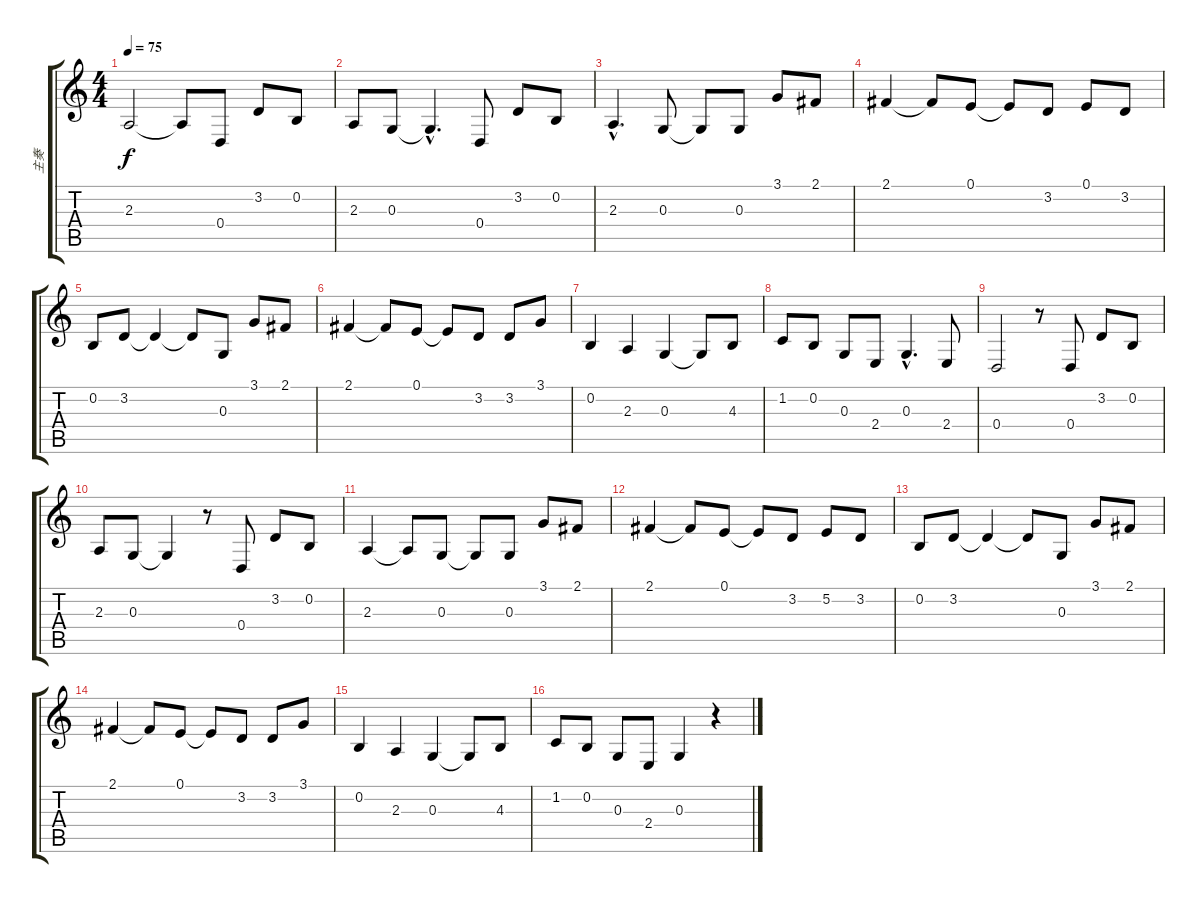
\track ("主奏" "主奏") {instrument recorder}
\staff {score tabs}
\tuning (E4 B3 G3 D3 A2 E2) {hide}
\ts (4 4)
\tempo 75
\clef g2
\ks c
2.3.2{dy f} 2.3{t}.8 0.4.8 3.2.8 0.2.8 |
2.3.8 0.3.8 0.3{hac t}.4{d} 0.4.8 3.2.8 0.2.8 |
2.3{hac}.4{d} 0.3.8 0.3{t}.8 0.3.8 3.1.8 2.1.8 |
2.1.4 2.1{t}.8 0.1.8 0.1{t}.8 3.2.8 0.1.8 3.2.8 |
0.2.8 3.2.8 3.2{t}.4 3.2{t}.8 0.3.8 3.1.8 2.1.8 |
2.1.4 2.1{t}.8 0.1.8 0.1{t}.8 3.2.8 3.2.8 3.1.8 |
0.2.4 2.3.4 0.3.4 0.3{t}.8 4.3.8 |
1.2.8 0.2.8 0.3.8 2.4.8 0.3{hac}.4{d} 2.4.8 |
0.4.2 r.8 0.4.8 3.2.8 0.2.8 |
2.3.8 0.3.8 0.3{t}.4 r.8 0.4.8 3.2.8 0.2.8 |
2.3.4 2.3{t}.8 0.3.8 0.3{t}.8 0.3.8 3.1.8 2.1.8 |
2.1.4 2.1{t}.8 0.1.8 0.1{t}.8 3.2.8 5.2.8 3.2.8 |
0.2.8 3.2.8 3.2{t}.4 3.2{t}.8 0.3.8 3.1.8 2.1.8 |
2.1.4 2.1{t}.8 0.1.8 0.1{t}.8 3.2.8 3.2.8 3.1.8 |
0.2.4 2.3.4 0.3.4 0.3{t}.8 4.3.8 |
1.2.8 0.2.8 0.3.8 2.4.8 0.3.4 r.4
